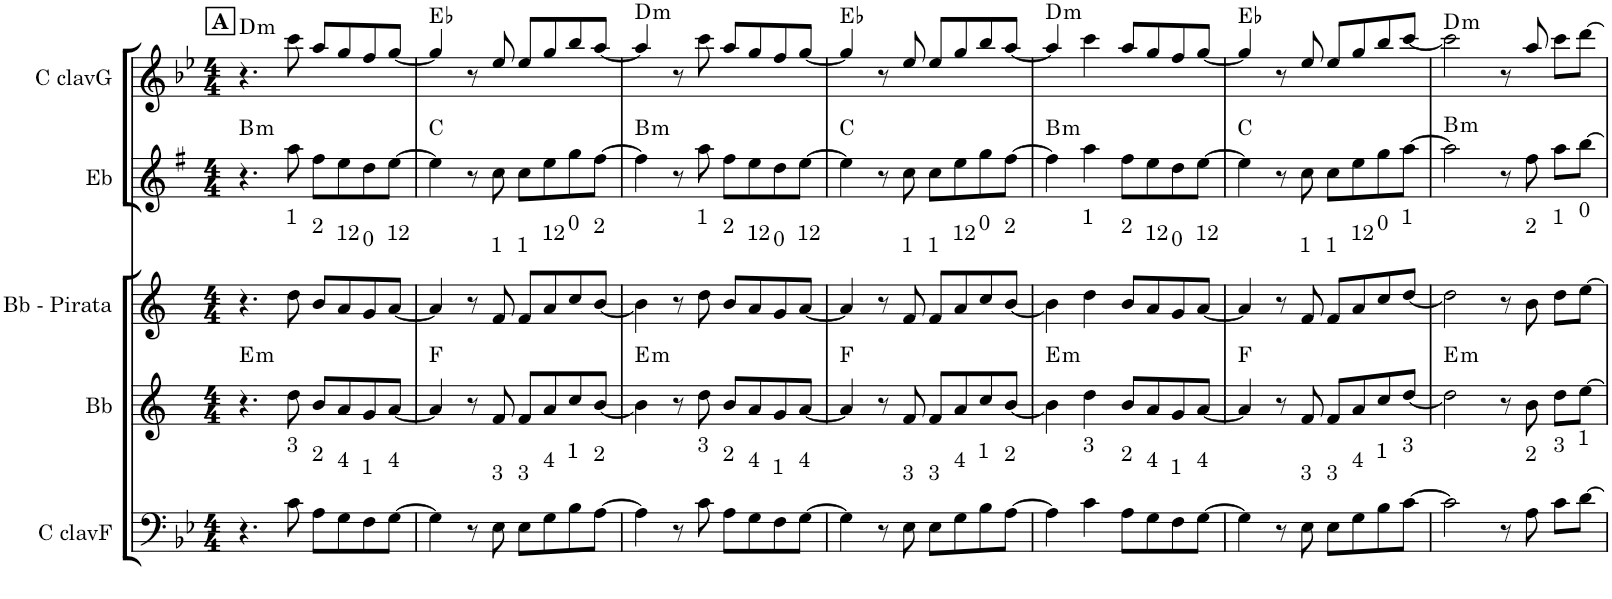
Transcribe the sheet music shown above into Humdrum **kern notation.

**kern	**kern	**harte	**kern	**kern	**harte	**kern	**harte
*part5	*part4	*part4	*part3	*part2	*part2	*part1	*part1
*staff5	*staff4	*	*staff3	*staff2	*	*staff1	*
*I"C clavF	*I"Bb	*	*I"Bb - Pirata	*I"Eb	*	*I"C clavG	*
*clefF4	*clefG2	*	*clefG2	*clefG2	*	*clefG2	*
*	*Trd1c2	*	*Trd1c2	*Trd5c9	*	*	*
*k[b-e-]	*k[]	*	*k[]	*k[f#]	*	*k[b-e-]	*
*B-:	*	*	*	*G:	*	*B-:	*
*M4/4	*M4/4	*	*M4/4	*M4/4	*	*M4/4	*
!!LO:REH:place=s1:a:B:cj:t=A
=1	=1	=1	=1	=1	=1	=1	=1
!	!	!LO:H:kt=m	!	!	!LO:H:kt=m	!	!LO:H:kt=m
4.r	4.r	E:min	4.r	4.r	B:min	4.r	D:min
!	!	!	!LO:TX:a:t=1	!	!	!	!
!LO:TX:a:t=3	!	!	!	!	!	!	!
8c\	8dd\	.	8dd\	8aa\	.	8ccc\	.
!	!	!	!LO:TX:a:t=2	!	!	!	!
!LO:TX:a:t=2	!	!	!	!	!	!	!
8A\L	8b/L	.	8b/L	8ff#\L	.	8aa/L	.
!	!	!	!LO:TX:a:t=12	!	!	!	!
!LO:TX:a:t=4	!	!	!	!	!	!	!
8G\	8a/	.	8a/	8ee\	.	8gg/	.
!	!	!	!LO:TX:a:t=0	!	!	!	!
!LO:TX:a:t=1	!	!	!	!	!	!	!
8F\	8g/	.	8g/	8dd\	.	8ff/	.
!	!	!	!LO:TX:a:t=12	!	!	!	!
!LO:TX:a:t=4	!	!	!	!	!	!	!
[>8G\J	[<8a/J	.	[<8a/J	[>8ee\J	.	[<8gg/J	.
=2	=2	=2	=2	=2	=2	=2	=2
4G\]	4a/]	F:maj	4a/]	4ee\]	C:maj	4gg/]	Eb:maj
8r	8r	.	8r	8r	.	8r	.
!	!	!	!LO:TX:a:t=1	!	!	!	!
!LO:TX:a:t=3	!	!	!	!	!	!	!
8E-\	8f/	.	8f/	8cc\	.	8ee-/	.
!	!	!	!LO:TX:a:t=1	!	!	!	!
!LO:TX:a:t=3	!	!	!	!	!	!	!
8E-\L	8f/L	.	8f/L	8cc\L	.	8ee-/L	.
!	!	!	!LO:TX:a:t=12	!	!	!	!
!LO:TX:a:t=4	!	!	!	!	!	!	!
8G\	8a/	.	8a/	8ee\	.	8gg/	.
!	!	!	!LO:TX:a:t=0	!	!	!	!
!LO:TX:a:t=1	!	!	!	!	!	!	!
8B-\	8cc/	.	8cc/	8gg\	.	8bb-/	.
!	!	!	!LO:TX:a:t=2	!	!	!	!
!LO:TX:a:t=2	!	!	!	!	!	!	!
[>8A\J	[<8b/J	.	[<8b/J	[>8ff#\J	.	[<8aa/J	.
=3	=3	=3	=3	=3	=3	=3	=3
!	!	!LO:H:kt=m	!	!	!LO:H:kt=m	!	!LO:H:kt=m
4A\]	4b\]	E:min	4b\]	4ff#\]	B:min	4aa/]	D:min
8r	8r	.	8r	8r	.	8r	.
!	!	!	!LO:TX:a:t=1	!	!	!	!
!LO:TX:a:t=3	!	!	!	!	!	!	!
8c\	8dd\	.	8dd\	8aa\	.	8ccc\	.
!	!	!	!LO:TX:a:t=2	!	!	!	!
!LO:TX:a:t=2	!	!	!	!	!	!	!
8A\L	8b/L	.	8b/L	8ff#\L	.	8aa/L	.
!	!	!	!LO:TX:a:t=12	!	!	!	!
!LO:TX:a:t=4	!	!	!	!	!	!	!
8G\	8a/	.	8a/	8ee\	.	8gg/	.
!	!	!	!LO:TX:a:t=0	!	!	!	!
!LO:TX:a:t=1	!	!	!	!	!	!	!
8F\	8g/	.	8g/	8dd\	.	8ff/	.
!	!	!	!LO:TX:a:t=12	!	!	!	!
!LO:TX:a:t=4	!	!	!	!	!	!	!
[>8G\J	[<8a/J	.	[<8a/J	[>8ee\J	.	[<8gg/J	.
=4	=4	=4	=4	=4	=4	=4	=4
4G\]	4a/]	F:maj	4a/]	4ee\]	C:maj	4gg/]	Eb:maj
8r	8r	.	8r	8r	.	8r	.
!	!	!	!LO:TX:a:t=1	!	!	!	!
!LO:TX:a:t=3	!	!	!	!	!	!	!
8E-\	8f/	.	8f/	8cc\	.	8ee-/	.
!	!	!	!LO:TX:a:t=1	!	!	!	!
!LO:TX:a:t=3	!	!	!	!	!	!	!
8E-\L	8f/L	.	8f/L	8cc\L	.	8ee-/L	.
!	!	!	!LO:TX:a:t=12	!	!	!	!
!LO:TX:a:t=4	!	!	!	!	!	!	!
8G\	8a/	.	8a/	8ee\	.	8gg/	.
!	!	!	!LO:TX:a:t=0	!	!	!	!
!LO:TX:a:t=1	!	!	!	!	!	!	!
8B-\	8cc/	.	8cc/	8gg\	.	8bb-/	.
!	!	!	!LO:TX:a:t=2	!	!	!	!
!LO:TX:a:t=2	!	!	!	!	!	!	!
[>8A\J	[<8b/J	.	[<8b/J	[>8ff#\J	.	[<8aa/J	.
=5	=5	=5	=5	=5	=5	=5	=5
!	!	!LO:H:kt=m	!	!	!LO:H:kt=m	!	!LO:H:kt=m
4A\]	4b\]	E:min	4b\]	4ff#\]	B:min	4aa/]	D:min
!	!	!	!LO:TX:a:t=1	!	!	!	!
!LO:TX:a:t=3	!	!	!	!	!	!	!
4c\	4dd\	.	4dd\	4aa\	.	4ccc\	.
!	!	!	!LO:TX:a:t=2	!	!	!	!
!LO:TX:a:t=2	!	!	!	!	!	!	!
8A\L	8b/L	.	8b/L	8ff#\L	.	8aa/L	.
!	!	!	!LO:TX:a:t=12	!	!	!	!
!LO:TX:a:t=4	!	!	!	!	!	!	!
8G\	8a/	.	8a/	8ee\	.	8gg/	.
!	!	!	!LO:TX:a:t=0	!	!	!	!
!LO:TX:a:t=1	!	!	!	!	!	!	!
8F\	8g/	.	8g/	8dd\	.	8ff/	.
!	!	!	!LO:TX:a:t=12	!	!	!	!
!LO:TX:a:t=4	!	!	!	!	!	!	!
[>8G\J	[<8a/J	.	[<8a/J	[>8ee\J	.	[<8gg/J	.
=6	=6	=6	=6	=6	=6	=6	=6
4G\]	4a/]	F:maj	4a/]	4ee\]	C:maj	4gg/]	Eb:maj
8r	8r	.	8r	8r	.	8r	.
!	!	!	!LO:TX:a:t=1	!	!	!	!
!LO:TX:a:t=3	!	!	!	!	!	!	!
8E-\	8f/	.	8f/	8cc\	.	8ee-/	.
!	!	!	!LO:TX:a:t=1	!	!	!	!
!LO:TX:a:t=3	!	!	!	!	!	!	!
8E-\L	8f/L	.	8f/L	8cc\L	.	8ee-/L	.
!	!	!	!LO:TX:a:t=12	!	!	!	!
!LO:TX:a:t=4	!	!	!	!	!	!	!
8G\	8a/	.	8a/	8ee\	.	8gg/	.
!	!	!	!LO:TX:a:t=0	!	!	!	!
!LO:TX:a:t=1	!	!	!	!	!	!	!
8B-\	8cc/	.	8cc/	8gg\	.	8bb-/	.
!	!	!	!LO:TX:a:t=1	!	!	!	!
!LO:TX:a:t=3	!	!	!	!	!	!	!
[>8c\J	[<8dd/J	.	[<8dd/J	[>8aa\J	.	[<8ccc/J	.
=7	=7	=7	=7	=7	=7	=7	=7
!	!	!LO:H:kt=m	!	!	!LO:H:kt=m	!	!LO:H:kt=m
2c\]	2dd\]	E:min	2dd\]	2aa\]	B:min	2ccc\]	D:min
8r	8r	.	8r	8r	.	8r	.
!	!	!	!LO:TX:a:t=2	!	!	!	!
!LO:TX:a:t=2	!	!	!	!	!	!	!
8A\	8b\	.	8b\	8ff#\	.	8aa/	.
!	!	!	!LO:TX:a:t=1	!	!	!	!
!LO:TX:a:t=3	!	!	!	!	!	!	!
8c\L	8dd\L	.	8dd\L	8aa\L	.	8ccc\L	.
!	!	!	!LO:TX:a:t=0	!	!	!	!
!LO:TX:a:t=1	!	!	!	!	!	!	!
[>8d\J	[>8ee\J	.	[>8ee\J	[>8bb\J	.	[>8ddd\J	.
=	=	=	=	=	=	=	=
*-	*-	*-	*-	*-	*-	*-	*-
